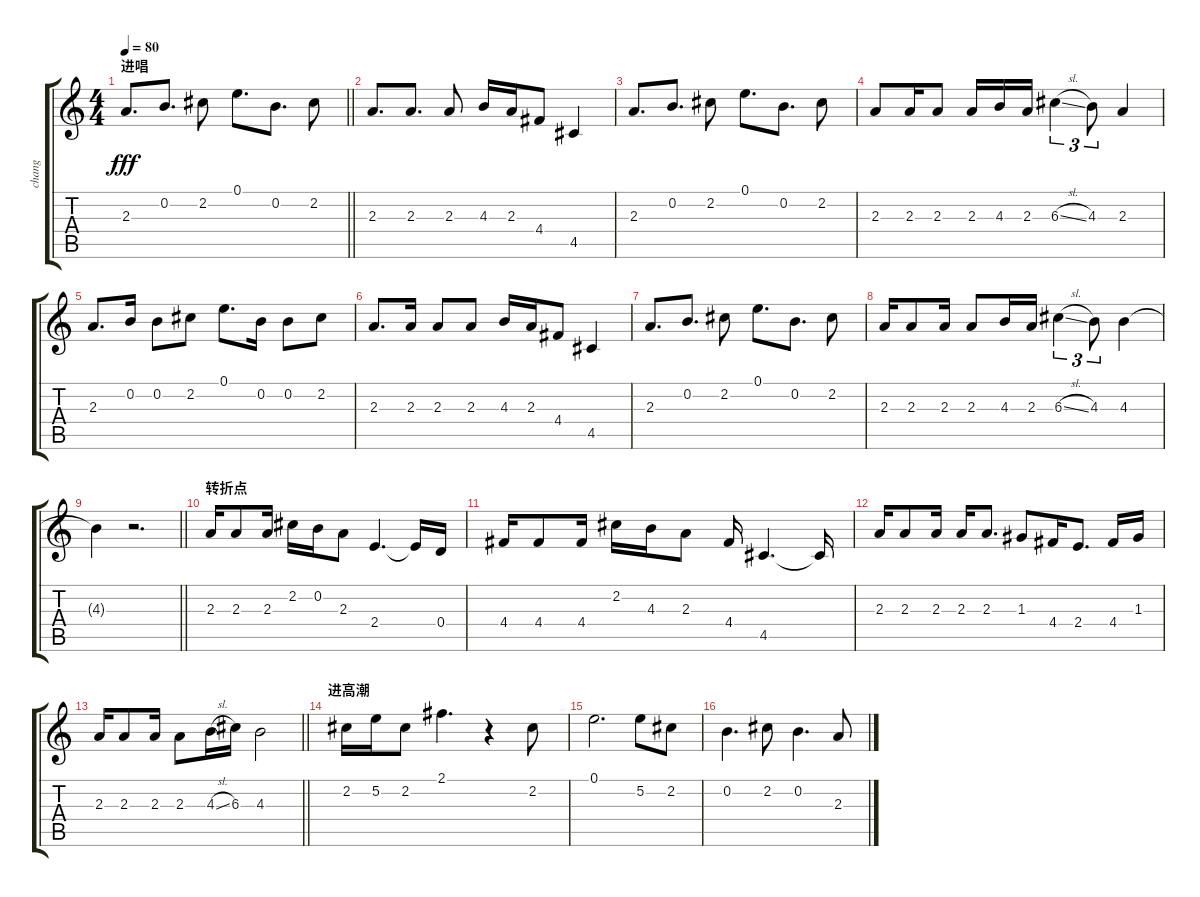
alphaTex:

\track ("chang" "chang") {instrument guitarharmonics}
\staff {score tabs}
\tuning (E4 B3 G3 D3 A2 E2) {hide}
\ts (4 4)
\section ("" "进唱")
\tempo 80
\clef g2
\barLineRight lightlight
\ks c
2.3.8{d dy fff} 0.2.8{d} 2.2.8 0.1.8{d} 0.2.8{d} 2.2.8 |
2.3.8{d} 2.3.8{d} 2.3.8 4.3.16 2.3.16 4.4.8 4.5.4 |
2.3.8{d} 0.2.8{d} 2.2.8 0.1.8{d} 0.2.8{d} 2.2.8 |
2.3.8 2.3.16 2.3.8 2.3.16 4.3.16 2.3.16 6.3{sl}.4{tu (3 2)} 4.3.8{tu (3 2)} 2.3.4 |
2.3.8{d} 0.2.16 0.2.8 2.2.8 0.1.8{d} 0.2.16 0.2.8 2.2.8 |
2.3.8{d} 2.3.16 2.3.8 2.3.8 4.3.16 2.3.16 4.4.8 4.5.4 |
2.3.8{d} 0.2.8{d} 2.2.8 0.1.8{d} 0.2.8{d} 2.2.8 |
2.3.16 2.3.8 2.3.16 2.3.8 4.3.16 2.3.16 6.3{sl}.4{tu (3 2)} 4.3.8{tu (3 2)} 4.3.4 |
\barLineRight lightlight
4.3{t}.4 r.2{d} |
\section ("" "转折点")
2.3.16 2.3.8 2.3.16 2.2.16 0.2.16 2.3.8 2.4.4{d} 2.4{t}.16 0.4.16 |
4.4.16 4.4.8 4.4.16 2.2.16 4.3.16 2.3.8 4.4.16 4.5.4{d} 4.5{t}.16 |
2.3.16 2.3.8 2.3.16 2.3.16 2.3.8{d} 1.3.8 4.4.16 2.4.8{d} 4.4.16 1.3.16 |
\barLineRight lightlight
2.3.16 2.3.8 2.3.16 2.3.8 4.3{sl}.16 6.3.16 4.3.2 |
\section ("" "进高潮")
2.2.16 5.2.16 2.2.8 2.1.4{d} r.4 2.2.8 |
0.1.2{d} 5.2.8 2.2.8 |
0.2.4{d} 2.2.8 0.2.4{d} 2.3.8
